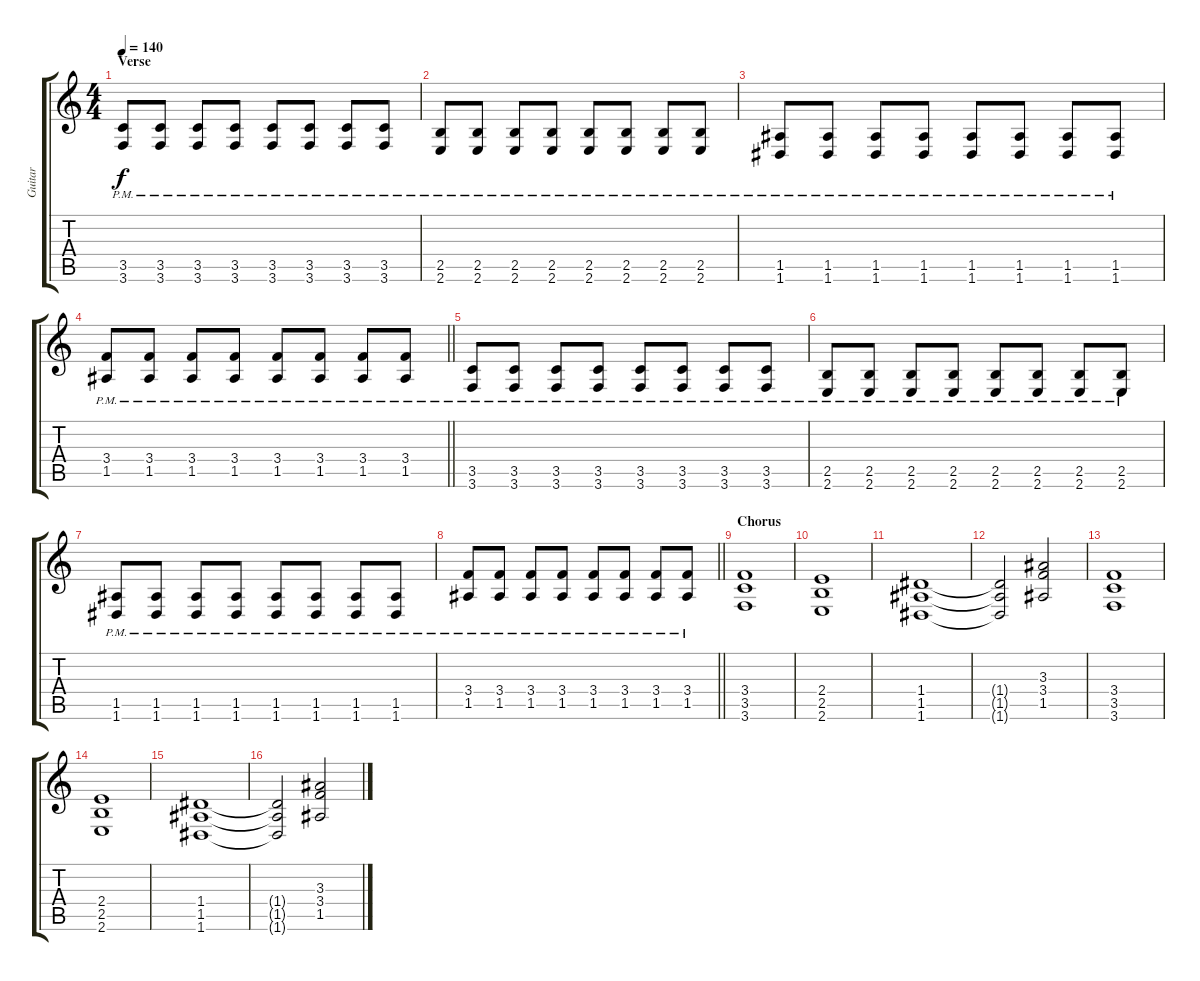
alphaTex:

\track ("Guitar" "Guitar") {instrument distortionguitar}
\staff {score tabs}
\tuning (E4 B3 G3 D3 A2 D2) {hide}
\ts (4 4)
\section ("" "Verse")
\tempo 140
\clef g2
\ks c
(3.5{pm} 3.6{pm}).8{dy f} (3.5{pm} 3.6{pm}).8 (3.5{pm} 3.6{pm}).8 (3.5{pm} 3.6{pm}).8 (3.5{pm} 3.6{pm}).8 (3.5{pm} 3.6{pm}).8 (3.5{pm} 3.6{pm}).8 (3.5{pm} 3.6{pm}).8 |
(2.5{pm} 2.6{pm}).8 (2.5{pm} 2.6{pm}).8 (2.5{pm} 2.6{pm}).8 (2.5{pm} 2.6{pm}).8 (2.5{pm} 2.6{pm}).8 (2.5{pm} 2.6{pm}).8 (2.5{pm} 2.6{pm}).8 (2.5{pm} 2.6{pm}).8 |
(1.5{pm} 1.6{pm}).8 (1.5{pm} 1.6{pm}).8 (1.5{pm} 1.6{pm}).8 (1.5{pm} 1.6{pm}).8 (1.5{pm} 1.6{pm}).8 (1.5{pm} 1.6{pm}).8 (1.5{pm} 1.6{pm}).8 (1.5{pm} 1.6{pm}).8 |
\barLineRight lightlight
(3.4{pm} 1.5{pm}).8 (3.4{pm} 1.5{pm}).8 (3.4{pm} 1.5{pm}).8 (3.4{pm} 1.5{pm}).8 (3.4{pm} 1.5{pm}).8 (3.4{pm} 1.5{pm}).8 (3.4{pm} 1.5{pm}).8 (3.4{pm} 1.5{pm}).8 |
(3.5{pm} 3.6{pm}).8 (3.5{pm} 3.6{pm}).8 (3.5{pm} 3.6{pm}).8 (3.5{pm} 3.6{pm}).8 (3.5{pm} 3.6{pm}).8 (3.5{pm} 3.6{pm}).8 (3.5{pm} 3.6{pm}).8 (3.5{pm} 3.6{pm}).8 |
(2.5{pm} 2.6{pm}).8 (2.5{pm} 2.6{pm}).8 (2.5{pm} 2.6{pm}).8 (2.5{pm} 2.6{pm}).8 (2.5{pm} 2.6{pm}).8 (2.5{pm} 2.6{pm}).8 (2.5{pm} 2.6{pm}).8 (2.5{pm} 2.6{pm}).8 |
(1.5{pm} 1.6{pm}).8 (1.5{pm} 1.6{pm}).8 (1.5{pm} 1.6{pm}).8 (1.5{pm} 1.6{pm}).8 (1.5{pm} 1.6{pm}).8 (1.5{pm} 1.6{pm}).8 (1.5{pm} 1.6{pm}).8 (1.5{pm} 1.6{pm}).8 |
\barLineRight lightlight
(3.4{pm} 1.5{pm}).8 (3.4{pm} 1.5{pm}).8 (3.4{pm} 1.5{pm}).8 (3.4{pm} 1.5{pm}).8 (3.4{pm} 1.5{pm}).8 (3.4{pm} 1.5{pm}).8 (3.4{pm} 1.5{pm}).8 (3.4{pm} 1.5{pm}).8 |
\section ("" "Chorus")
(3.4 3.5 3.6).1 |
(2.4 2.5 2.6).1 |
(1.4 1.5 1.6).1 |
(1.4{t} 1.5{t} 1.6{t}).2 (3.3 3.4 1.5).2 |
(3.4 3.5 3.6).1 |
(2.4 2.5 2.6).1 |
(1.4 1.5 1.6).1 |
(1.4{t} 1.5{t} 1.6{t}).2 (3.3 3.4 1.5).2
